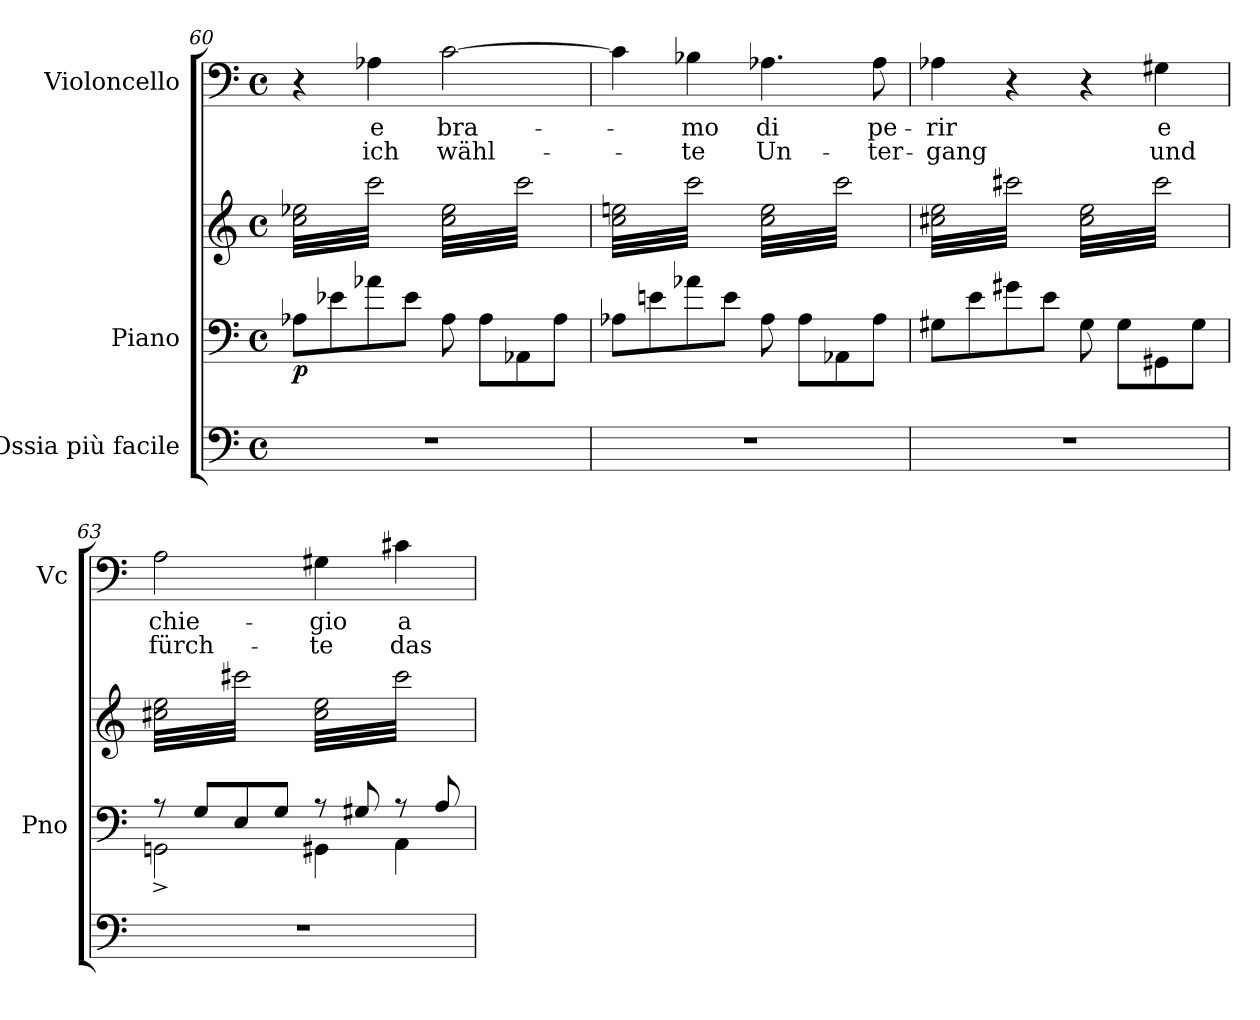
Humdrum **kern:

**kern	**kern	**kern	**dynam	**kern	**text	**text
*part3	*part2	*part2	*part2	*part1	*part1	*part1
*staff4	*staff3	*staff2	*staff2/3	*staff1	*staff1	*staff1
*I"Ossia più facile	*I"Piano	*	*	*I"Violoncello	*	*
*	*I'Pno	*	*	*I'Vc	*	*
*clefF4	*clefF4	*clefG2	*	*clefF4	*	*
*k[]	*k[]	*k[]	*	*k[]	*	*
*M4/4	*M4/4	*M4/4	*	*M4/4	*	*
*met(c)	*met(c)	*met(c)	*	*met(c)	*	*
=60	=60	=60	=60	=60	=60	=60
!	!	!	!LO:DY:b=2	!	!	!
*	*	*tremolo	*	*	*	*
1r	8A-X\L	32cc\ 32ee-X\LLL	p	4r	.	.
.	.	32ccc\	.	.	.	.
.	.	32cc\ 32ee-X\	.	.	.	.
.	.	32ccc\	.	.	.	.
.	8e-X\	32cc\ 32ee-X\	.	.	.	.
.	.	32ccc\	.	.	.	.
.	.	32cc\ 32ee-X\	.	.	.	.
.	.	32ccc\	.	.	.	.
!	!	!	!	!	!LO:LY:b	!LO:LY:b
.	8a-X\	32cc\ 32ee-X\	.	4A-X\	e	ich
.	.	32ccc\	.	.	.	.
.	.	32cc\ 32ee-X\	.	.	.	.
.	.	32ccc\	.	.	.	.
.	8e-\J	32cc\ 32ee-X\	.	.	.	.
.	.	32ccc\	.	.	.	.
.	.	32cc\ 32ee-X\	.	.	.	.
.	.	32ccc\JJJ	.	.	.	.
!	!	!	!	!	!LO:LY:b	!LO:LY:b
.	8A-\	32cc\ 32ee-\LLL	.	[2c\	bra-	wähl-
.	.	32ccc\	.	.	.	.
.	.	32cc\ 32ee-\	.	.	.	.
.	.	32ccc\	.	.	.	.
.	8A-\L	32cc\ 32ee-\	.	.	.	.
.	.	32ccc\	.	.	.	.
.	.	32cc\ 32ee-\	.	.	.	.
.	.	32ccc\	.	.	.	.
.	8AA-X\	32cc\ 32ee-\	.	.	.	.
.	.	32ccc\	.	.	.	.
.	.	32cc\ 32ee-\	.	.	.	.
.	.	32ccc\	.	.	.	.
.	8A-\J	32cc\ 32ee-\	.	.	.	.
.	.	32ccc\	.	.	.	.
.	.	32cc\ 32ee-\	.	.	.	.
.	.	32ccc\JJJ	.	.	.	.
=61	=61	=61	=61	=61	=61	=61
1r	8A-X\L	32cc\ 32een\LLL	.	4c\]	.	.
.	.	32ccc\	.	.	.	.
.	.	32cc\ 32een\	.	.	.	.
.	.	32ccc\	.	.	.	.
.	8en\	32cc\ 32een\	.	.	.	.
.	.	32ccc\	.	.	.	.
.	.	32cc\ 32een\	.	.	.	.
.	.	32ccc\	.	.	.	.
!	!	!	!	!	!LO:LY:b	!LO:LY:b
.	8a-X\	32cc\ 32een\	.	4B-X\	-mo	-te
.	.	32ccc\	.	.	.	.
.	.	32cc\ 32een\	.	.	.	.
.	.	32ccc\	.	.	.	.
.	8e\J	32cc\ 32een\	.	.	.	.
.	.	32ccc\	.	.	.	.
.	.	32cc\ 32een\	.	.	.	.
.	.	32ccc\JJJ	.	.	.	.
!	!	!	!	!	!LO:LY:b	!LO:LY:b
.	8A-\	32cc\ 32ee\LLL	.	4.A-X\	di	Un-
.	.	32ccc\	.	.	.	.
.	.	32cc\ 32ee\	.	.	.	.
.	.	32ccc\	.	.	.	.
.	8A-\L	32cc\ 32ee\	.	.	.	.
.	.	32ccc\	.	.	.	.
.	.	32cc\ 32ee\	.	.	.	.
.	.	32ccc\	.	.	.	.
.	8AA-X\	32cc\ 32ee\	.	.	.	.
.	.	32ccc\	.	.	.	.
.	.	32cc\ 32ee\	.	.	.	.
.	.	32ccc\	.	.	.	.
!	!	!	!	!	!LO:LY:b	!LO:LY:b
.	8A-\J	32cc\ 32ee\	.	8A-\	pe-	-ter-
.	.	32ccc\	.	.	.	.
.	.	32cc\ 32ee\	.	.	.	.
.	.	32ccc\JJJ	.	.	.	.
!!LO:PB:g=z
=62	=62	=62	=62	=62	=62	=62
!	!	!	!	!	!LO:LY:b	!LO:LY:b
1r	8G#X\L	32cc#X\ 32ee\LLL	.	4A-X\	-rir	-gang
.	.	32ccc#X\	.	.	.	.
.	.	32cc#X\ 32ee\	.	.	.	.
.	.	32ccc#X\	.	.	.	.
.	8e\	32cc#X\ 32ee\	.	.	.	.
.	.	32ccc#X\	.	.	.	.
.	.	32cc#X\ 32ee\	.	.	.	.
.	.	32ccc#X\	.	.	.	.
.	8g#X\	32cc#X\ 32ee\	.	4r	.	.
.	.	32ccc#X\	.	.	.	.
.	.	32cc#X\ 32ee\	.	.	.	.
.	.	32ccc#X\	.	.	.	.
.	8e\J	32cc#X\ 32ee\	.	.	.	.
.	.	32ccc#X\	.	.	.	.
.	.	32cc#X\ 32ee\	.	.	.	.
.	.	32ccc#X\JJJ	.	.	.	.
.	8G#\	32cc#\ 32ee\LLL	.	4r	.	.
.	.	32ccc#\	.	.	.	.
.	.	32cc#\ 32ee\	.	.	.	.
.	.	32ccc#\	.	.	.	.
.	8G#\L	32cc#\ 32ee\	.	.	.	.
.	.	32ccc#\	.	.	.	.
.	.	32cc#\ 32ee\	.	.	.	.
.	.	32ccc#\	.	.	.	.
!	!	!	!	!	!LO:LY:b	!LO:LY:b
.	8GG#X\	32cc#\ 32ee\	.	4G#X\	e	und
.	.	32ccc#\	.	.	.	.
.	.	32cc#\ 32ee\	.	.	.	.
.	.	32ccc#\	.	.	.	.
.	8G#\J	32cc#\ 32ee\	.	.	.	.
.	.	32ccc#\	.	.	.	.
.	.	32cc#\ 32ee\	.	.	.	.
.	.	32ccc#\JJJ	.	.	.	.
=63	=63	=63	=63	=63	=63	=63
*	*^	*	*	*	*	*
!	!	!	!	!	!	!LO:LY:b	!LO:LY:b
1r	8r	2GGn^\	32cc#X\ 32ee\LLL	.	2A\	chie-	fürch-
.	.	.	32ccc#X\	.	.	.	.
.	.	.	32cc#X\ 32ee\	.	.	.	.
.	.	.	32ccc#X\	.	.	.	.
.	8G/L	.	32cc#X\ 32ee\	.	.	.	.
.	.	.	32ccc#X\	.	.	.	.
.	.	.	32cc#X\ 32ee\	.	.	.	.
.	.	.	32ccc#X\	.	.	.	.
.	8E/	.	32cc#X\ 32ee\	.	.	.	.
.	.	.	32ccc#X\	.	.	.	.
.	.	.	32cc#X\ 32ee\	.	.	.	.
.	.	.	32ccc#X\	.	.	.	.
.	8G/J	.	32cc#X\ 32ee\	.	.	.	.
.	.	.	32ccc#X\	.	.	.	.
.	.	.	32cc#X\ 32ee\	.	.	.	.
.	.	.	32ccc#X\JJJ	.	.	.	.
!	!	!	!	!	!	!LO:LY:b	!LO:LY:b
.	8r	4GG#X\	32cc#\ 32ee\LLL	.	4G#X\	-gio	-te
.	.	.	32ccc#\	.	.	.	.
.	.	.	32cc#\ 32ee\	.	.	.	.
.	.	.	32ccc#\	.	.	.	.
.	8G#X/	.	32cc#\ 32ee\	.	.	.	.
.	.	.	32ccc#\	.	.	.	.
.	.	.	32cc#\ 32ee\	.	.	.	.
.	.	.	32ccc#\	.	.	.	.
!	!	!	!	!	!	!LO:LY:b	!LO:LY:b
.	8r	4AA\	32cc#\ 32ee\	.	4c#X\	a-	das
.	.	.	32ccc#\	.	.	.	.
.	.	.	32cc#\ 32ee\	.	.	.	.
.	.	.	32ccc#\	.	.	.	.
.	8A/	.	32cc#\ 32ee\	.	.	.	.
.	.	.	32ccc#\	.	.	.	.
.	.	.	32cc#\ 32ee\	.	.	.	.
.	.	.	32ccc#\JJJ	.	.	.	.
*	*	*	*Xtremolo	*	*	*	*
.	.	.	.	.	.	.	.
.	.	.	.	.	.	.	.
.	.	.	.	.	.	.	.
.	.	.	.	.	.	.	.
.	.	.	.	.	.	.	.
.	.	.	.	.	.	.	.
.	.	.	.	.	.	.	.
.	.	.	.	.	.	.	.
*	*v	*v	*	*	*	*	*
=	=	=	=	=	=	=
*-	*-	*-	*-	*-	*-	*-
